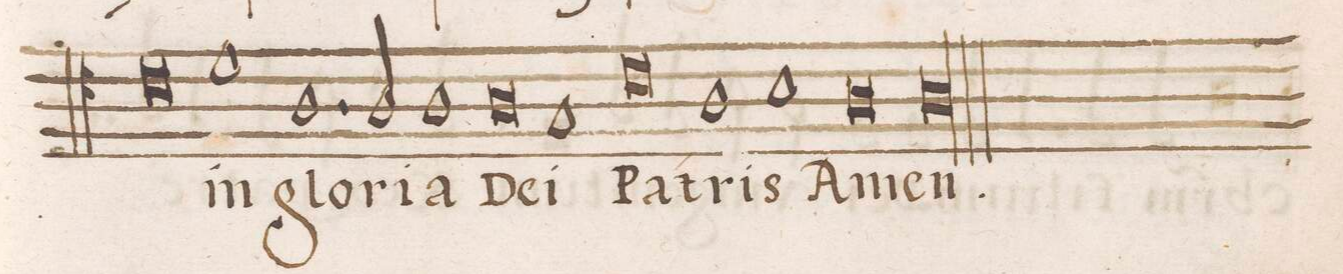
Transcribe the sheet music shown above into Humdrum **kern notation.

**kern	**text
*I"ALTVS	*
*clefC4	*
*k[]	*
*met(3)	*
*M3/1	*
0c	-t)u
1d	in
=91-	=91-
1.A	glo-
2A/	-ri-
1A	-a
=92-	=92-
0A	De-
1G	-i
=93-	=93-
0c	Pa-
1A	-tris
=94-	=94-
1B	A-
0A	.
=95-	=95-
0.Al	-men.
=-	=-
*-	*-
